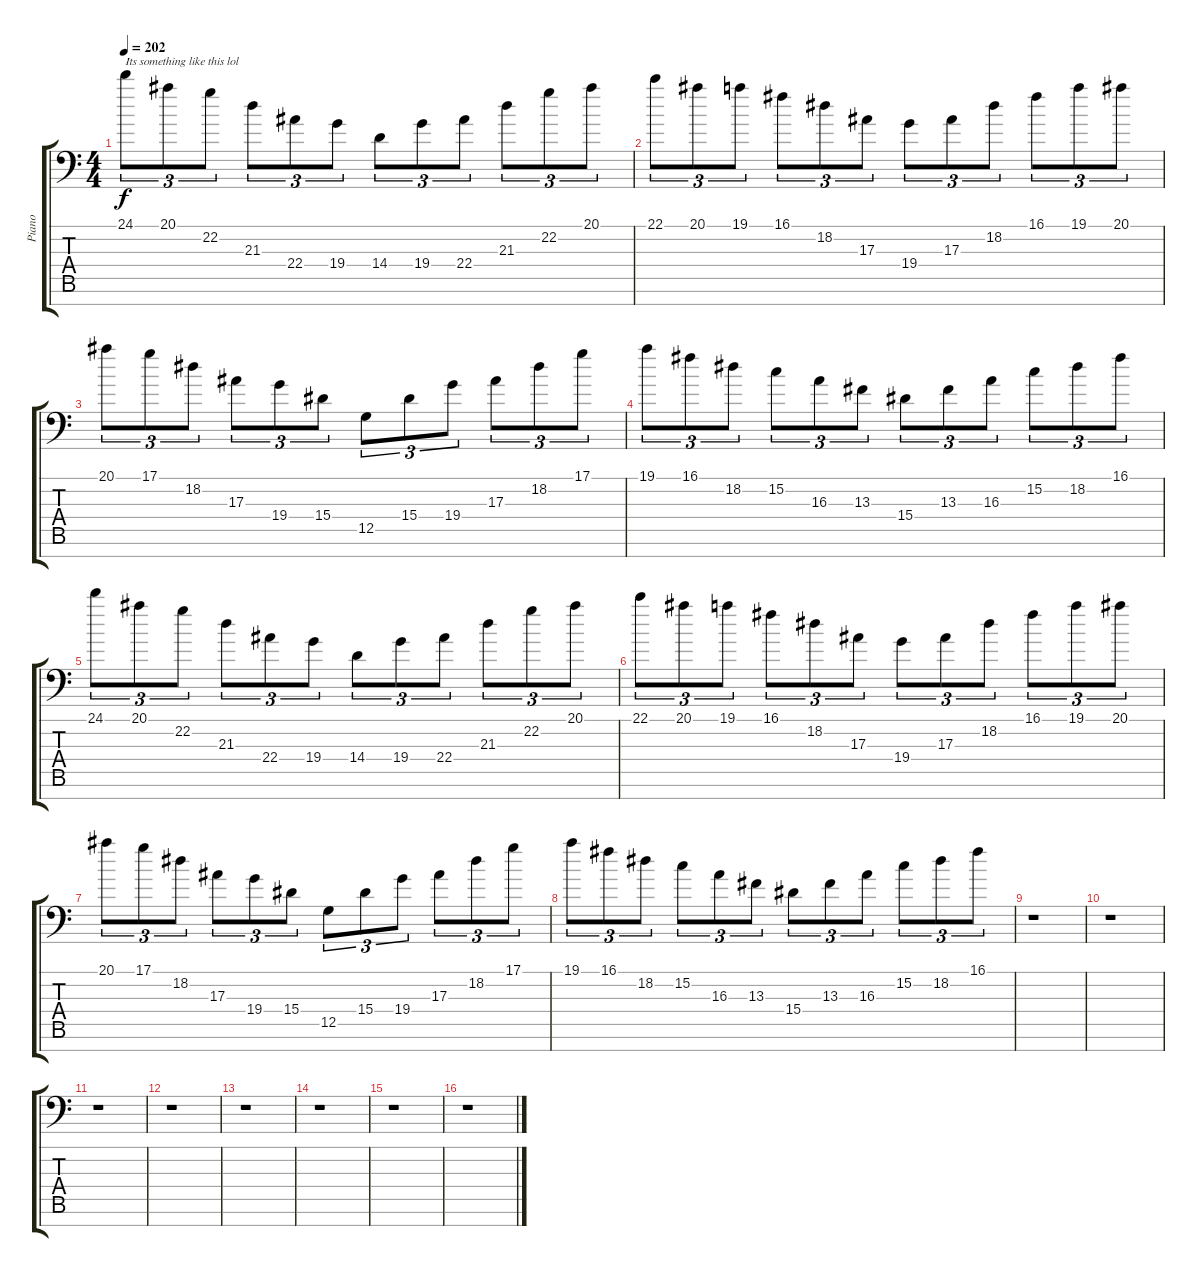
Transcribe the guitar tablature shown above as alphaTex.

\track ("Piano" "Piano") {instrument acousticgrandpiano}
\staff {score tabs}
\tuning (D4 A3 F3 C3 G2 D2 G1) {hide}
\ts (4 4)
\tempo 202
\clef f4
\ks c
24.1.8{tu (3 2) txt "Its something like this lol" dy f} 20.1.8{tu (3 2)} 22.2.8{tu (3 2)} 21.3.8{tu (3 2)} 22.4.8{tu (3 2)} 19.4.8{tu (3 2)} 14.4.8{tu (3 2)} 19.4.8{tu (3 2)} 22.4.8{tu (3 2)} 21.3.8{tu (3 2)} 22.2.8{tu (3 2)} 20.1.8{tu (3 2)} |
22.1.8{tu (3 2)} 20.1.8{tu (3 2)} 19.1.8{tu (3 2)} 16.1.8{tu (3 2)} 18.2.8{tu (3 2)} 17.3.8{tu (3 2)} 19.4.8{tu (3 2)} 17.3.8{tu (3 2)} 18.2.8{tu (3 2)} 16.1.8{tu (3 2)} 19.1.8{tu (3 2)} 20.1.8{tu (3 2)} |
20.1.8{tu (3 2)} 17.1.8{tu (3 2)} 18.2.8{tu (3 2)} 17.3.8{tu (3 2)} 19.4.8{tu (3 2)} 15.4.8{tu (3 2)} 12.5.8{tu (3 2)} 15.4.8{tu (3 2)} 19.4.8{tu (3 2)} 17.3.8{tu (3 2)} 18.2.8{tu (3 2)} 17.1.8{tu (3 2)} |
19.1.8{tu (3 2)} 16.1.8{tu (3 2)} 18.2.8{tu (3 2)} 15.2.8{tu (3 2)} 16.3.8{tu (3 2)} 13.3.8{tu (3 2)} 15.4.8{tu (3 2)} 13.3.8{tu (3 2)} 16.3.8{tu (3 2)} 15.2.8{tu (3 2)} 18.2.8{tu (3 2)} 16.1.8{tu (3 2)} |
24.1.8{tu (3 2)} 20.1.8{tu (3 2)} 22.2.8{tu (3 2)} 21.3.8{tu (3 2)} 22.4.8{tu (3 2)} 19.4.8{tu (3 2)} 14.4.8{tu (3 2)} 19.4.8{tu (3 2)} 22.4.8{tu (3 2)} 21.3.8{tu (3 2)} 22.2.8{tu (3 2)} 20.1.8{tu (3 2)} |
22.1.8{tu (3 2)} 20.1.8{tu (3 2)} 19.1.8{tu (3 2)} 16.1.8{tu (3 2)} 18.2.8{tu (3 2)} 17.3.8{tu (3 2)} 19.4.8{tu (3 2)} 17.3.8{tu (3 2)} 18.2.8{tu (3 2)} 16.1.8{tu (3 2)} 19.1.8{tu (3 2)} 20.1.8{tu (3 2)} |
20.1.8{tu (3 2)} 17.1.8{tu (3 2)} 18.2.8{tu (3 2)} 17.3.8{tu (3 2)} 19.4.8{tu (3 2)} 15.4.8{tu (3 2)} 12.5.8{tu (3 2)} 15.4.8{tu (3 2)} 19.4.8{tu (3 2)} 17.3.8{tu (3 2)} 18.2.8{tu (3 2)} 17.1.8{tu (3 2)} |
19.1.8{tu (3 2)} 16.1.8{tu (3 2)} 18.2.8{tu (3 2)} 15.2.8{tu (3 2)} 16.3.8{tu (3 2)} 13.3.8{tu (3 2)} 15.4.8{tu (3 2)} 13.3.8{tu (3 2)} 16.3.8{tu (3 2)} 15.2.8{tu (3 2)} 18.2.8{tu (3 2)} 16.1.8{tu (3 2)} |
r.1 |
r.1 |
r.1 |
\section ("" "")
r.1 |
r.1 |
r.1 |
r.1 |
r.1
